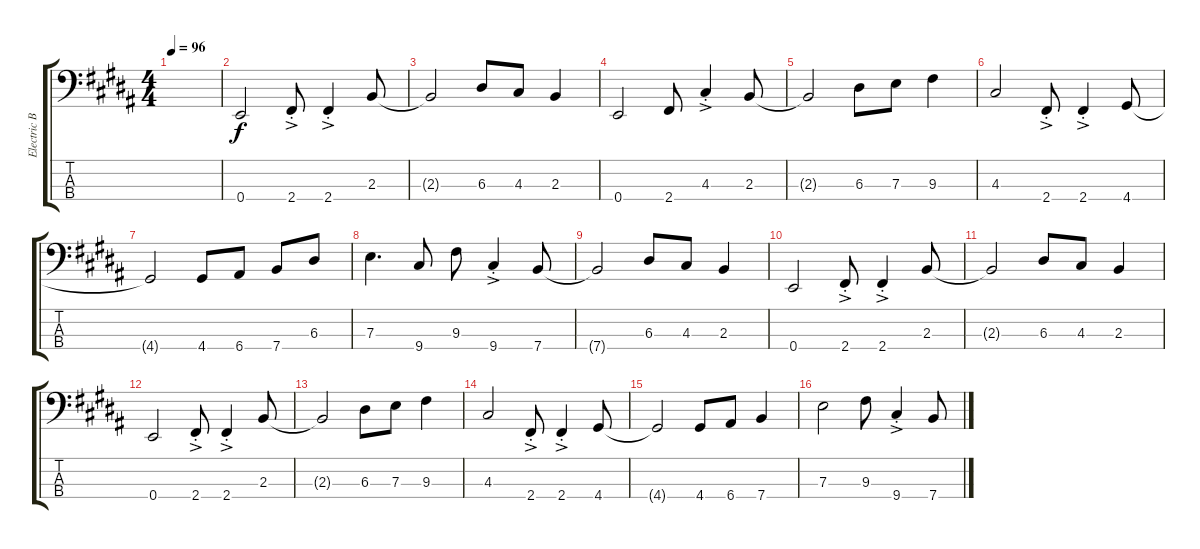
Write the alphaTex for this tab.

\track ("Electric Bass" "Electric B") {instrument electricbassfinger}
\staff {score tabs}
\tuning (G2 D2 A1 E1) {hide}
\ts (4 4)
\tempo 96
\clef f4
\ks b
|
0.4.2 2.4{ac st}.8 2.4{ac st}.4 2.3.8 |
2.3{t}.2 6.3.8 4.3.8 2.3.4 |
0.4.2 2.4.8 4.3{ac st}.4 2.3.8 |
2.3{t}.2 6.3.8 7.3.8 9.3.4 |
4.3.2 2.4{ac st}.8 2.4{ac st}.4 4.4.8 |
4.4{t}.2 4.4.8 6.4.8 7.4.8 6.3.8 |
7.3.4{d} 9.4.8 9.3.8 9.4{ac st}.4 7.4.8 |
7.4{t}.2 6.3.8 4.3.8 2.3.4 |
0.4.2 2.4{ac st}.8 2.4{ac st}.4 2.3.8 |
2.3{t}.2 6.3.8 4.3.8 2.3.4 |
0.4.2 2.4{ac st}.8 2.4{ac st}.4 2.3.8 |
2.3{t}.2 6.3.8 7.3.8 9.3.4 |
4.3.2 2.4{ac st}.8 2.4{ac st}.4 4.4.8 |
4.4{t}.2 4.4.8 6.4.8 7.4.4 |
7.3.2 9.3.8 9.4{ac st}.4 7.4.8
